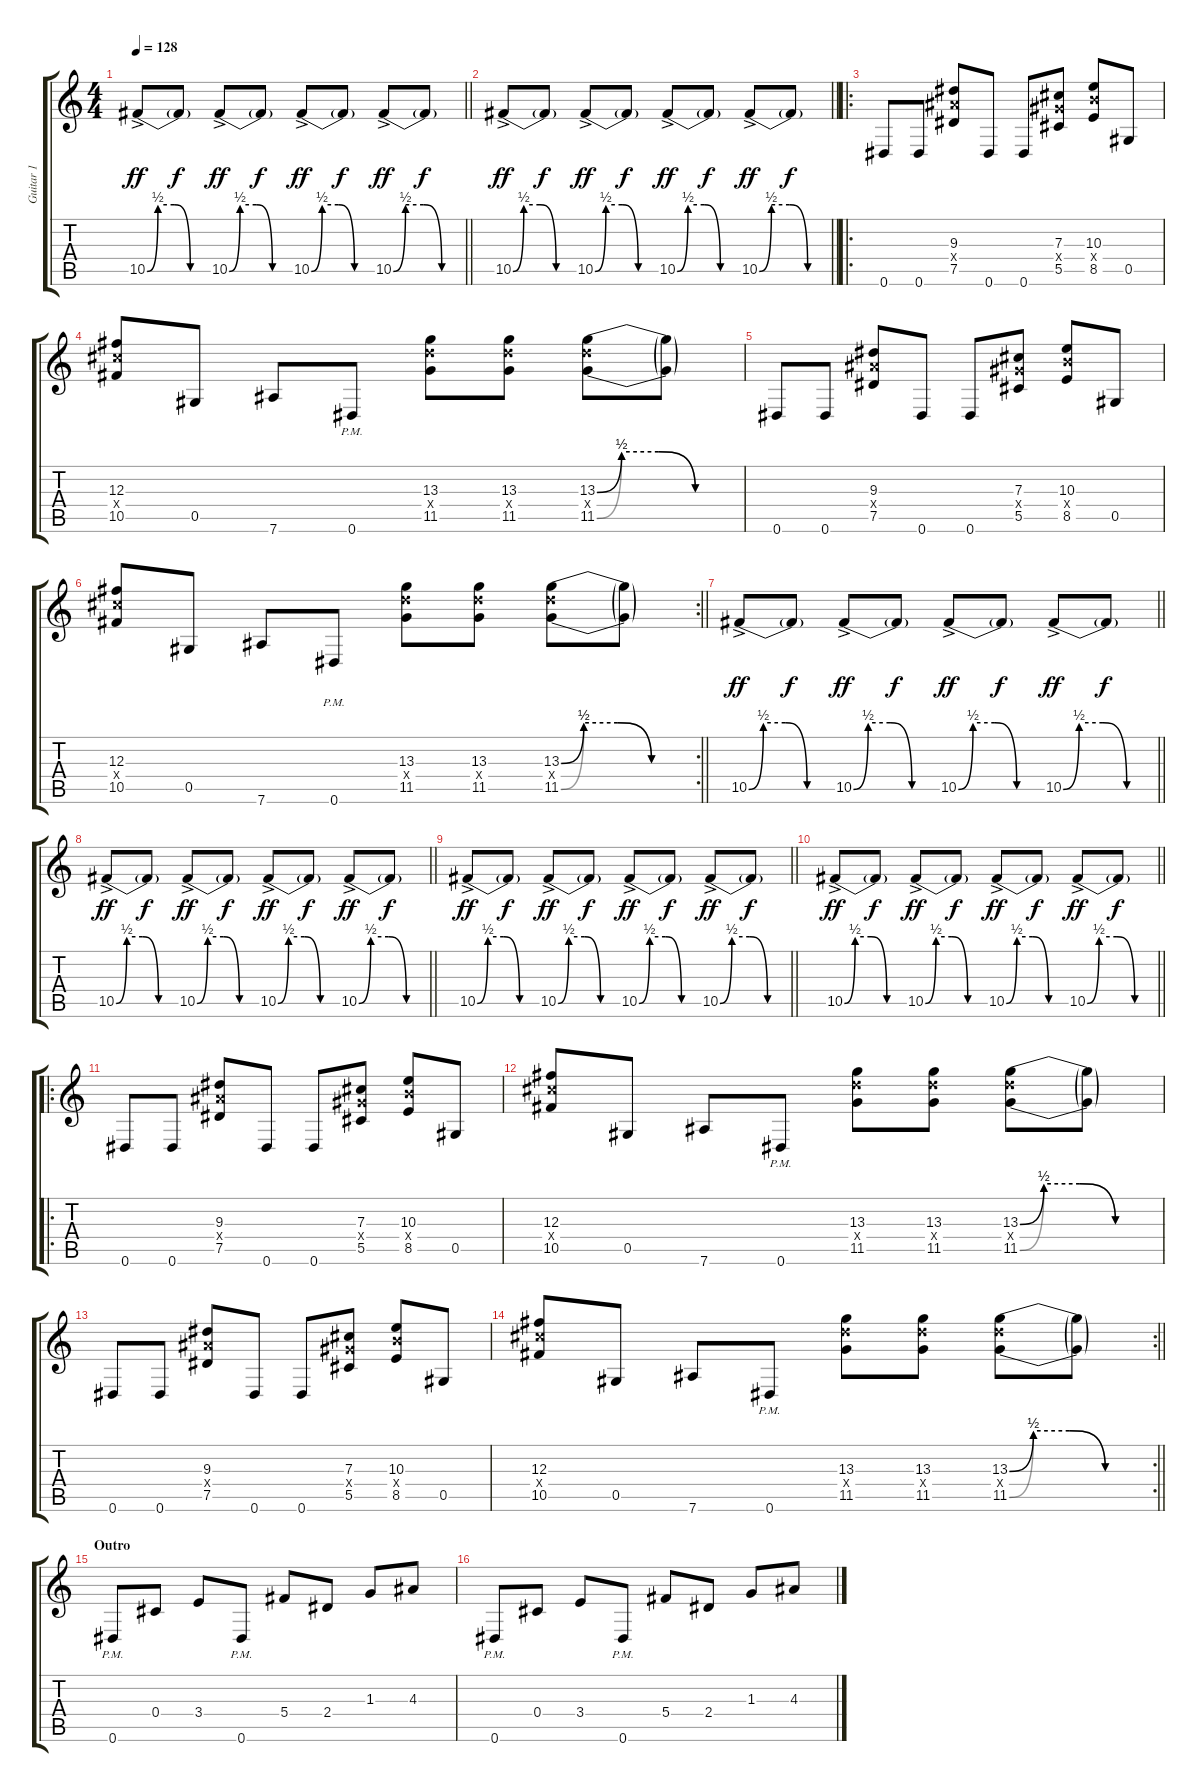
\track ("Guitar 1" "Guitar 1") {instrument distortionguitar}
\staff {score tabs}
\tuning (Eb4 Bb3 Gb3 Db3 Ab2 Eb2) {hide}
\ts (4 4)
\tempo 128
\clef g2
\barLineRight lightlight
\ks c
10.5{be (custom 0 0 10 2 25 2 40 0 60 0) ac}.8{dy ff} 10.5{t}.8{dy f} 10.5{be (custom 0 0 10 2 25 2 40 0 60 0) ac}.8{dy ff} 10.5{t}.8{dy f} 10.5{be (custom 0 0 10 2 25 2 40 0 60 0) ac}.8{dy ff} 10.5{t}.8{dy f} 10.5{be (custom 0 0 10 2 25 2 40 0 60 0) ac}.8{dy ff} 10.5{t}.8{dy f} |
\barLineRight lightlight
10.5{be (custom 0 0 10 2 25 2 40 0 60 0) ac}.8{dy ff} 10.5{t}.8{dy f} 10.5{be (custom 0 0 10 2 25 2 40 0 60 0) ac}.8{dy ff} 10.5{t}.8{dy f} 10.5{be (custom 0 0 10 2 25 2 40 0 60 0) ac}.8{dy ff} 10.5{t}.8{dy f} 10.5{be (custom 0 0 10 2 25 2 40 0 60 0) ac}.8{dy ff} 10.5{t}.8{dy f} |
\ro
0.6.8 0.6.8 (9.3 9.4{x} 7.5).8 0.6.8 0.6.8 (7.3 7.4{x} 5.5).8 (10.3 10.4{x} 8.5).8 0.5.8 |
(12.3 12.4{x} 10.5).8 0.5.8 7.6.8 0.6{pm}.8 (13.3 13.4{x} 11.5).8 (13.3 13.4{x} 11.5).8 (13.3{be (custom 0 0 10 2 25 2 40 0 60 0)} 13.4{x} 11.5{be (custom 0 0 10 2 25 2 40 0 60 0)}).8 (13.3{t} 11.5{t}).8 |
0.6.8 0.6.8 (9.3 9.4{x} 7.5).8 0.6.8 0.6.8 (7.3 7.4{x} 5.5).8 (10.3 10.4{x} 8.5).8 0.5.8 |
\rc 2
\barLineRight lightlight
(12.3 12.4{x} 10.5).8 0.5.8 7.6.8 0.6{pm}.8 (13.3 13.4{x} 11.5).8 (13.3 13.4{x} 11.5).8 (13.3{be (custom 0 0 10 2 25 2 40 0 60 0)} 13.4{x} 11.5{be (custom 0 0 10 2 25 2 40 0 60 0)}).8 (13.3{t} 11.5{t}).8 |
\barLineRight lightlight
10.5{be (custom 0 0 10 2 25 2 40 0 60 0) ac}.8{dy ff} 10.5{t}.8{dy f} 10.5{be (custom 0 0 10 2 25 2 40 0 60 0) ac}.8{dy ff} 10.5{t}.8{dy f} 10.5{be (custom 0 0 10 2 25 2 40 0 60 0) ac}.8{dy ff} 10.5{t}.8{dy f} 10.5{be (custom 0 0 10 2 25 2 40 0 60 0) ac}.8{dy ff} 10.5{t}.8{dy f} |
\barLineRight lightlight
10.5{be (custom 0 0 10 2 25 2 40 0 60 0) ac}.8{dy ff} 10.5{t}.8{dy f} 10.5{be (custom 0 0 10 2 25 2 40 0 60 0) ac}.8{dy ff} 10.5{t}.8{dy f} 10.5{be (custom 0 0 10 2 25 2 40 0 60 0) ac}.8{dy ff} 10.5{t}.8{dy f} 10.5{be (custom 0 0 10 2 25 2 40 0 60 0) ac}.8{dy ff} 10.5{t}.8{dy f} |
\barLineRight lightlight
10.5{be (custom 0 0 10 2 25 2 40 0 60 0) ac}.8{dy ff} 10.5{t}.8{dy f} 10.5{be (custom 0 0 10 2 25 2 40 0 60 0) ac}.8{dy ff} 10.5{t}.8{dy f} 10.5{be (custom 0 0 10 2 25 2 40 0 60 0) ac}.8{dy ff} 10.5{t}.8{dy f} 10.5{be (custom 0 0 10 2 25 2 40 0 60 0) ac}.8{dy ff} 10.5{t}.8{dy f} |
\barLineRight lightlight
10.5{be (custom 0 0 10 2 25 2 40 0 60 0) ac}.8{dy ff} 10.5{t}.8{dy f} 10.5{be (custom 0 0 10 2 25 2 40 0 60 0) ac}.8{dy ff} 10.5{t}.8{dy f} 10.5{be (custom 0 0 10 2 25 2 40 0 60 0) ac}.8{dy ff} 10.5{t}.8{dy f} 10.5{be (custom 0 0 10 2 25 2 40 0 60 0) ac}.8{dy ff} 10.5{t}.8{dy f} |
\ro
0.6.8 0.6.8 (9.3 9.4{x} 7.5).8 0.6.8 0.6.8 (7.3 7.4{x} 5.5).8 (10.3 10.4{x} 8.5).8 0.5.8 |
(12.3 12.4{x} 10.5).8 0.5.8 7.6.8 0.6{pm}.8 (13.3 13.4{x} 11.5).8 (13.3 13.4{x} 11.5).8 (13.3{be (custom 0 0 10 2 25 2 40 0 60 0)} 13.4{x} 11.5{be (custom 0 0 10 2 25 2 40 0 60 0)}).8 (13.3{t} 11.5{t}).8 |
0.6.8 0.6.8 (9.3 9.4{x} 7.5).8 0.6.8 0.6.8 (7.3 7.4{x} 5.5).8 (10.3 10.4{x} 8.5).8 0.5.8 |
\rc 2
\barLineRight lightlight
(12.3 12.4{x} 10.5).8 0.5.8 7.6.8 0.6{pm}.8 (13.3 13.4{x} 11.5).8 (13.3 13.4{x} 11.5).8 (13.3{be (custom 0 0 10 2 25 2 40 0 60 0)} 13.4{x} 11.5{be (custom 0 0 10 2 25 2 40 0 60 0)}).8 (13.3{t} 11.5{t}).8 |
\section ("" "Outro")
0.6{pm}.8 0.4.8 3.4.8 0.6{pm}.8 5.4.8 2.4.8 1.3.8 4.3.8 |
0.6{pm}.8 0.4.8 3.4.8 0.6{pm}.8 5.4.8 2.4.8 1.3.8 4.3.8
